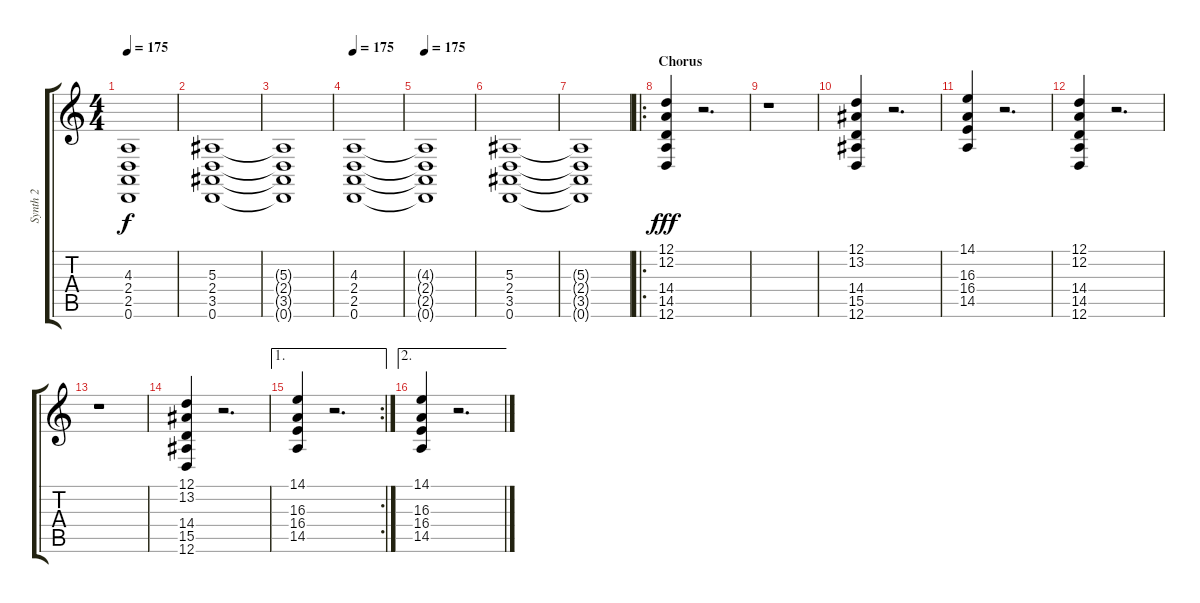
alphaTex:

\track ("Synth 2" "Synth 2") {instrument brasssection}
\staff {score tabs}
\tuning (D4 A3 F3 C3 G2 D2) {hide}
\ts (4 4)
\tempo 175
\clef g2
\ks c
(4.3{t} 2.4{t} 2.5{t} 0.6{t}).1{dy f} |
(5.3 2.4 3.5 0.6).1 |
(5.3{t} 2.4{t} 3.5{t} 0.6{t}).1 |
\tempo 175
(4.3 2.4 2.5 0.6).1 |
\tempo 175
(4.3{t} 2.4{t} 2.5{t} 0.6{t}).1 |
(5.3 2.4 3.5 0.6).1 |
(5.3{t} 2.4{t} 3.5{t} 0.6{t}).1 |
\ro
\section ("" "Chorus")
(12.1 12.2 14.4 14.5 12.6).4{dy fff} r.2{d} |
r.1 |
(12.1 13.2 14.4 15.5 12.6).4 r.2{d} |
(14.1 16.3 16.4 14.5).4 r.2{d} |
(12.1 12.2 14.4 14.5 12.6).4 r.2{d} |
r.1 |
(12.1 13.2 14.4 15.5 12.6).4 r.2{d} |
\ae 1
\rc 2
(14.1 16.3 16.4 14.5).4 r.2{d} |
\ae 2
(14.1 16.3 16.4 14.5).4 r.2{d}
